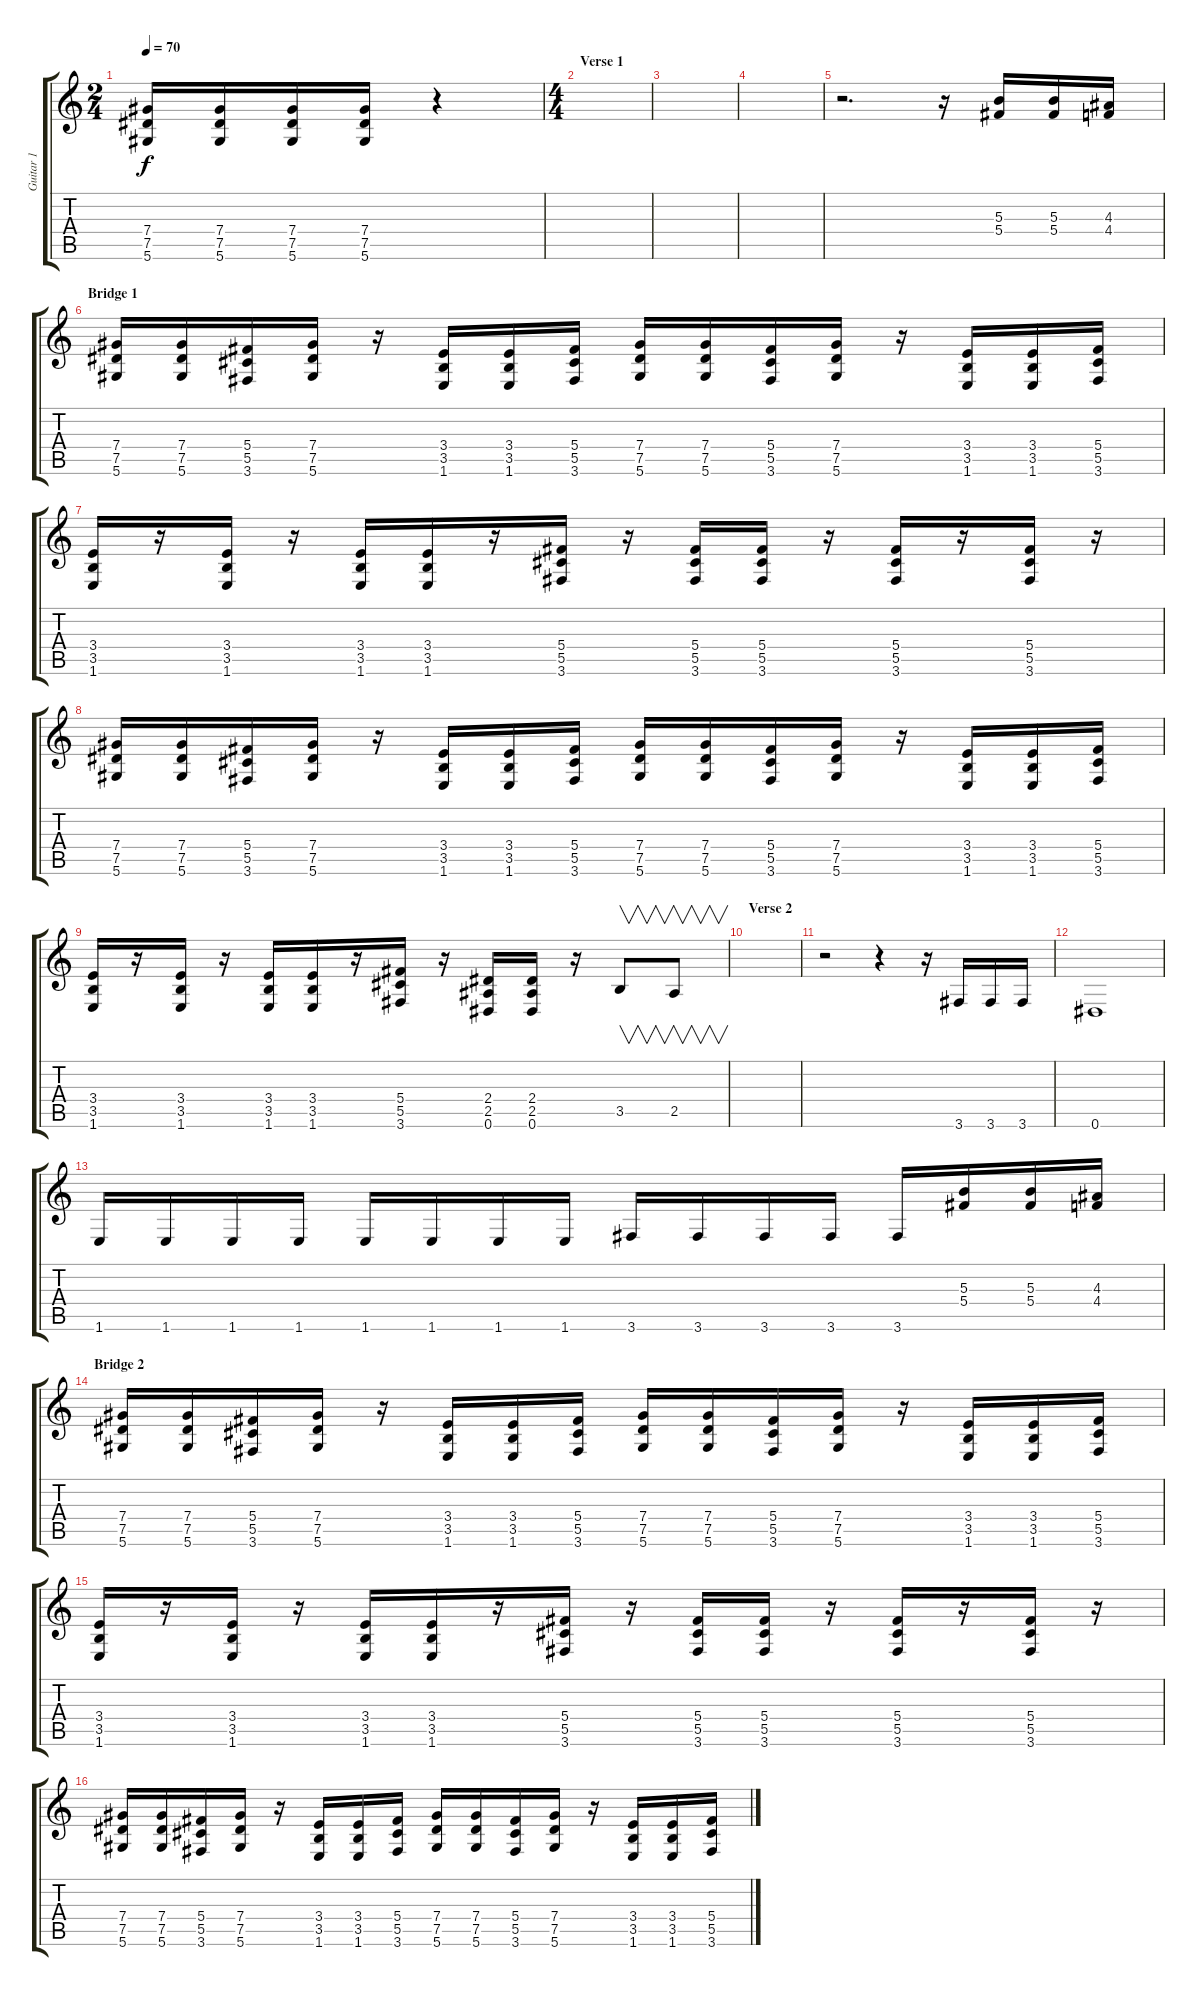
\track ("Guitar 1" "Guitar 1") {instrument distortionguitar}
\staff {score tabs}
\tuning (Eb4 Bb3 Gb3 Db3 Ab2 Eb2) {hide}
\ts (2 4)
\tempo 70
\clef g2
\ks c
(7.4 7.5 5.6).16{dy f} (7.4 7.5 5.6).16 (7.4 7.5 5.6).16 (7.4 7.5 5.6).16 r.4 |
\ts (4 4)
\section ("" "Verse 1")
|
|
|
r.2{d} r.16 (5.3 5.4).16 (5.3 5.4).16 (4.3 4.4).16 |
\section ("" "Bridge 1")
(7.4 7.5 5.6).16 (7.4 7.5 5.6).16 (5.4 5.5 3.6).16 (7.4 7.5 5.6).16 r.16 (3.4 3.5 1.6).16 (3.4 3.5 1.6).16 (5.4 5.5 3.6).16 (7.4 7.5 5.6).16 (7.4 7.5 5.6).16 (5.4 5.5 3.6).16 (7.4 7.5 5.6).16 r.16 (3.4 3.5 1.6).16 (3.4 3.5 1.6).16 (5.4 5.5 3.6).16 |
(3.4 3.5 1.6).16 r.16 (3.4 3.5 1.6).16 r.16 (3.4 3.5 1.6).16 (3.4 3.5 1.6).16 r.16 (5.4 5.5 3.6).16 r.16 (5.4 5.5 3.6).16 (5.4 5.5 3.6).16 r.16 (5.4 5.5 3.6).16 r.16 (5.4 5.5 3.6).16 r.16 |
(7.4 7.5 5.6).16 (7.4 7.5 5.6).16 (5.4 5.5 3.6).16 (7.4 7.5 5.6).16 r.16 (3.4 3.5 1.6).16 (3.4 3.5 1.6).16 (5.4 5.5 3.6).16 (7.4 7.5 5.6).16 (7.4 7.5 5.6).16 (5.4 5.5 3.6).16 (7.4 7.5 5.6).16 r.16 (3.4 3.5 1.6).16 (3.4 3.5 1.6).16 (5.4 5.5 3.6).16 |
(3.4 3.5 1.6).16 r.16 (3.4 3.5 1.6).16 r.16 (3.4 3.5 1.6).16 (3.4 3.5 1.6).16 r.16 (5.4 5.5 3.6).16 r.16 (2.4 2.5 0.6).16 (2.4 2.5 0.6).16 r.16 3.5.8{v} 2.5.8{v} |
\section ("" "Verse 2")
|
r.2 r.4 r.16 3.6.16 3.6.16 3.6.16 |
0.6.1{volume 0} |
1.6.16{volume 13} 1.6.16 1.6.16 1.6.16 1.6.16 1.6.16 1.6.16 1.6.16 3.6.16 3.6.16 3.6.16 3.6.16 3.6.16 (5.3 5.4).16 (5.3 5.4).16 (4.3 4.4).16 |
\section ("" "Bridge 2")
(7.4 7.5 5.6).16 (7.4 7.5 5.6).16 (5.4 5.5 3.6).16 (7.4 7.5 5.6).16 r.16 (3.4 3.5 1.6).16 (3.4 3.5 1.6).16 (5.4 5.5 3.6).16 (7.4 7.5 5.6).16 (7.4 7.5 5.6).16 (5.4 5.5 3.6).16 (7.4 7.5 5.6).16 r.16 (3.4 3.5 1.6).16 (3.4 3.5 1.6).16 (5.4 5.5 3.6).16 |
(3.4 3.5 1.6).16 r.16 (3.4 3.5 1.6).16 r.16 (3.4 3.5 1.6).16 (3.4 3.5 1.6).16 r.16 (5.4 5.5 3.6).16 r.16 (5.4 5.5 3.6).16 (5.4 5.5 3.6).16 r.16 (5.4 5.5 3.6).16 r.16 (5.4 5.5 3.6).16 r.16 |
(7.4 7.5 5.6).16 (7.4 7.5 5.6).16 (5.4 5.5 3.6).16 (7.4 7.5 5.6).16 r.16 (3.4 3.5 1.6).16 (3.4 3.5 1.6).16 (5.4 5.5 3.6).16 (7.4 7.5 5.6).16 (7.4 7.5 5.6).16 (5.4 5.5 3.6).16 (7.4 7.5 5.6).16 r.16 (3.4 3.5 1.6).16 (3.4 3.5 1.6).16 (5.4 5.5 3.6).16
